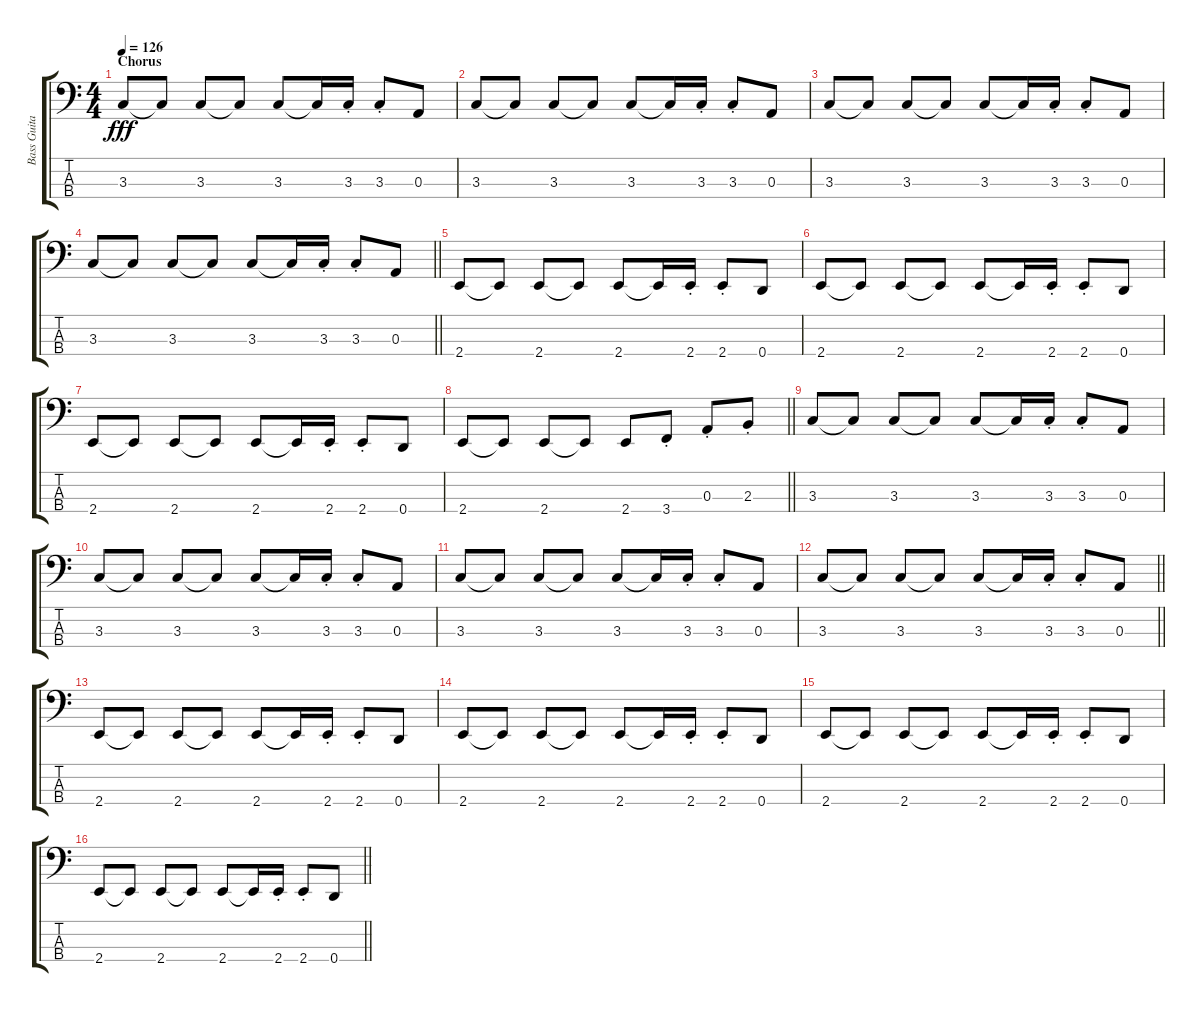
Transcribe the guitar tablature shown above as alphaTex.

\track ("Bass Guitar" "Bass Guita") {instrument electricbassfinger}
\staff {score tabs}
\tuning (G2 D2 A1 D1) {hide}
\ts (4 4)
\section ("" "Chorus")
\tempo 126
\clef f4
\ks c
3.3.8{dy fff} 3.3{t}.8 3.3.8 3.3{t}.8 3.3.8 3.3{t}.16 3.3{st}.16 3.3{st}.8 0.3.8 |
3.3.8 3.3{t}.8 3.3.8 3.3{t}.8 3.3.8 3.3{t}.16 3.3{st}.16 3.3{st}.8 0.3.8 |
3.3.8 3.3{t}.8 3.3.8 3.3{t}.8 3.3.8 3.3{t}.16 3.3{st}.16 3.3{st}.8 0.3.8 |
\barLineRight lightlight
3.3.8 3.3{t}.8 3.3.8 3.3{t}.8 3.3.8 3.3{t}.16 3.3{st}.16 3.3{st}.8 0.3.8 |
2.4.8 2.4{t}.8 2.4.8 2.4{t}.8 2.4.8 2.4{t}.16 2.4{st}.16 2.4{st}.8 0.4.8 |
2.4.8 2.4{t}.8 2.4.8 2.4{t}.8 2.4.8 2.4{t}.16 2.4{st}.16 2.4{st}.8 0.4.8 |
2.4.8 2.4{t}.8 2.4.8 2.4{t}.8 2.4.8 2.4{t}.16 2.4{st}.16 2.4{st}.8 0.4.8 |
\barLineRight lightlight
2.4.8 2.4{t}.8 2.4.8 2.4{t}.8 2.4.8 3.4{st}.8 0.3{st}.8 2.3{st}.8 |
3.3.8 3.3{t}.8 3.3.8 3.3{t}.8 3.3.8 3.3{t}.16 3.3{st}.16 3.3{st}.8 0.3.8 |
3.3.8 3.3{t}.8 3.3.8 3.3{t}.8 3.3.8 3.3{t}.16 3.3{st}.16 3.3{st}.8 0.3.8 |
3.3.8 3.3{t}.8 3.3.8 3.3{t}.8 3.3.8 3.3{t}.16 3.3{st}.16 3.3{st}.8 0.3.8 |
\barLineRight lightlight
3.3.8 3.3{t}.8 3.3.8 3.3{t}.8 3.3.8 3.3{t}.16 3.3{st}.16 3.3{st}.8 0.3.8 |
2.4.8 2.4{t}.8 2.4.8 2.4{t}.8 2.4.8 2.4{t}.16 2.4{st}.16 2.4{st}.8 0.4.8 |
2.4.8 2.4{t}.8 2.4.8 2.4{t}.8 2.4.8 2.4{t}.16 2.4{st}.16 2.4{st}.8 0.4.8 |
2.4.8 2.4{t}.8 2.4.8 2.4{t}.8 2.4.8 2.4{t}.16 2.4{st}.16 2.4{st}.8 0.4.8 |
\barLineRight lightlight
2.4.8 2.4{t}.8 2.4.8 2.4{t}.8 2.4.8 2.4{t}.16 2.4{st}.16 2.4{st}.8 0.4.8
